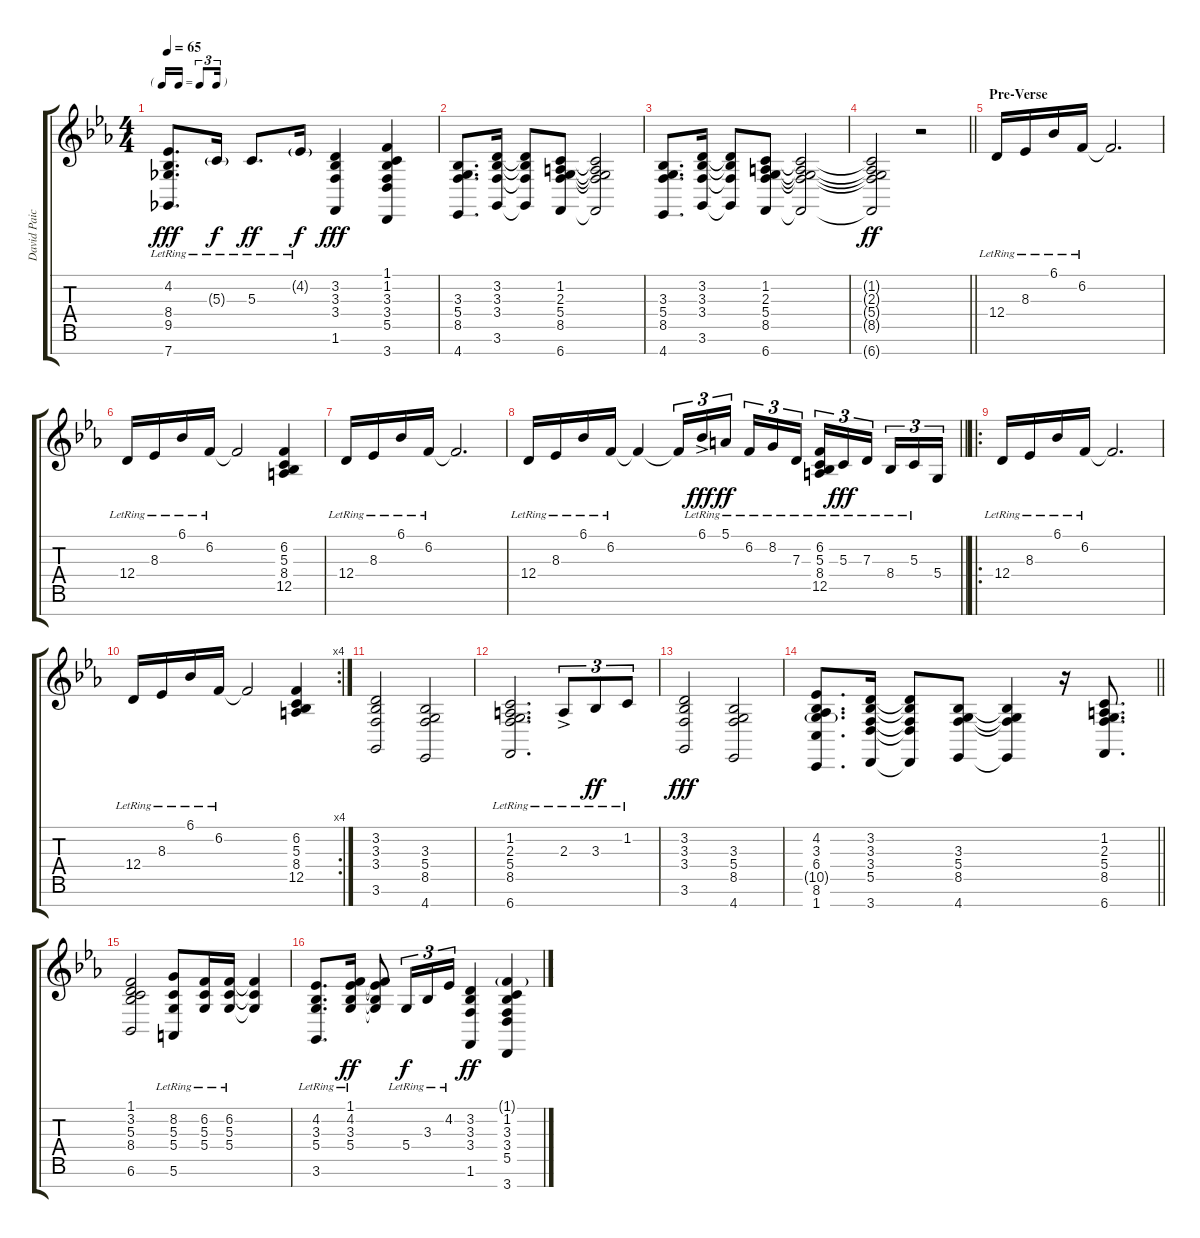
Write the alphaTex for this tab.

\track ("David Paich - Keyboard (Piano/El. Piano " "David Paic") {instrument brightacousticpiano}
\staff {score tabs}
\tuning (E4 B3 G3 D3 A2 E2 B1) {hide}
\ts (4 4)
\tf triplet16th
\tempo 65
\clef g2
\ks eb
(4.2{lr} 8.4{lr} 9.5{lr} 7.7{lr}).8{d dy fff} 5.3{g lr}.16{dy f} 5.3{lr}.8{d dy ff} 4.2{g lr}.16{dy f} (3.2 3.3 3.4 1.6).4{dy fff} (1.1 1.2 3.3 3.4 5.5 3.7).4 |
(3.3 5.4 8.5 4.7).8{d} (3.2 3.3 3.4 3.6).16 (3.2{t} 3.3{t} 3.4{t} 3.6{t}).8 (1.2 2.3 5.4 8.5 6.7).8 (1.2{t} 2.3{t} 5.4{t} 8.5{t} 6.7{t}).2 |
(3.3 5.4 8.5 4.7).8{d} (3.2 3.3 3.4 3.6).16 (3.2{t} 3.3{t} 3.4{t} 3.6{t}).8 (1.2 2.3 5.4 8.5 6.7).8 (1.2{t} 2.3{t} 5.4{t} 8.5{t} 6.7{t}).2 |
\barLineRight lightlight
(1.2{t} 2.3{t} 5.4{t} 8.5{t} 6.7{t}).2{dy ff} r.2 |
\section ("" "Pre-Verse")
12.4{lr}.16 8.3{lr}.16 6.1{lr}.16 6.2{lr}.16 6.2{t}.2{d} |
12.4{lr}.16 8.3{lr}.16 6.1{lr}.16 6.2{lr}.16 6.2{t}.2 (6.2 5.3 8.4 12.5).4 |
12.4{lr}.16 8.3{lr}.16 6.1{lr}.16 6.2{lr}.16 6.2{t}.2{d} |
\barLineRight lightlight
12.4{lr}.16 8.3{lr}.16 6.1{lr}.16 6.2{lr}.16 6.2{t}.4 6.2{t}.16{tu (3 2)} 6.1{ac lr}.16{tu (3 2) dy fff} 5.1{lr}.16{tu (3 2) dy ff beam splitsecondary} 6.2{lr}.16{tu (3 2)} 8.2{lr}.16{tu (3 2)} 7.3{lr}.16{tu (3 2)} (6.2{lr} 5.3{lr} 8.4{lr} 12.5{lr}).16{tu (3 2)} 5.3{lr}.16{tu (3 2) dy fff} 7.3{lr}.16{tu (3 2) beam splitsecondary} 8.4{lr}.16{tu (3 2)} 5.3{lr}.16{tu (3 2)} 5.4.16{tu (3 2)} |
\ro
12.4{lr}.16 8.3{lr}.16 6.1{lr}.16 6.2{lr}.16 6.2{t}.2{d} |
\rc 4
12.4{lr}.16 8.3{lr}.16 6.1{lr}.16 6.2{lr}.16 6.2{t}.2 (6.2 5.3 8.4 12.5).4 |
(3.2 3.3 3.4 3.6).2 (3.3 5.4 8.5 4.7).2 |
(1.2{lr} 2.3{lr} 5.4{lr} 8.5{lr} 6.7{lr}).2{d} 2.3{ac lr}.8{tu (3 2)} 3.3{lr}.8{tu (3 2) dy ff} 1.2{lr}.8{tu (3 2)} |
(3.2 3.3 3.4 3.6).2{dy fff} (3.3 5.4 8.5 4.7).2 |
\barLineRight lightlight
(4.2 3.3 6.4 10.5{g} 8.6 1.7).8{d} (3.2 3.3 3.4 5.5 3.7).16 (3.2{t} 3.3{t} 3.4{t} 5.5{t} 3.7{t}).8 (3.3 5.4 8.5 4.7).8 (3.3{t} 5.4{t} 8.5{t} 4.7{t}).4 r.16 (1.2 2.3 5.4 8.5 6.7).8{d} |
(1.1 3.2 5.3 8.4 6.6).2 (8.2{lr} 5.3{lr} 5.4{lr} 5.6{lr}).8 (6.2{lr} 5.3{lr} 5.4{lr}).16 (6.2{lr} 5.3{lr} 5.4{lr}).16 (6.2{t} 5.3{t} 5.4{t}).4 |
(4.2{lr} 3.3{lr} 5.4{lr} 3.6{lr}).8{d} (1.1{lr} 4.2{lr} 3.3{lr} 5.4{lr}).16{dy ff} (1.1{t} 4.2{t} 3.3{t} 5.4{t}).8 5.4{lr}.16{tu (3 2) dy f} 3.3{lr}.16{tu (3 2)} 4.2{lr}.16{tu (3 2)} (3.2 3.3 3.4 1.6).4{dy ff} (1.1{g} 1.2 3.3 3.4 5.5 3.7).4
